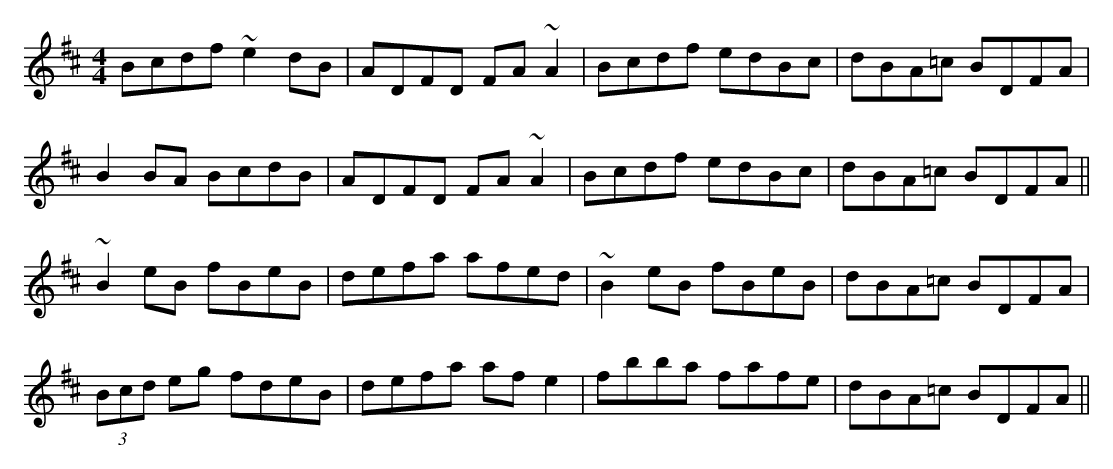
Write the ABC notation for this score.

X:1
M:4/4
K:Edor
Bcdf ~e2 dB|ADFD FA ~A2|Bcdf edBc|dBA=c BDFA|
B2 BA BcdB|ADFD FA ~A2|Bcdf edBc|dBA=c BDFA||
~B2 eB fBeB|defa afed|~B2 eB fBeB|dBA=c BDFA|
(3Bcd eg fdeB|defa af e2|fbba fafe|dBA=c BDFA||
